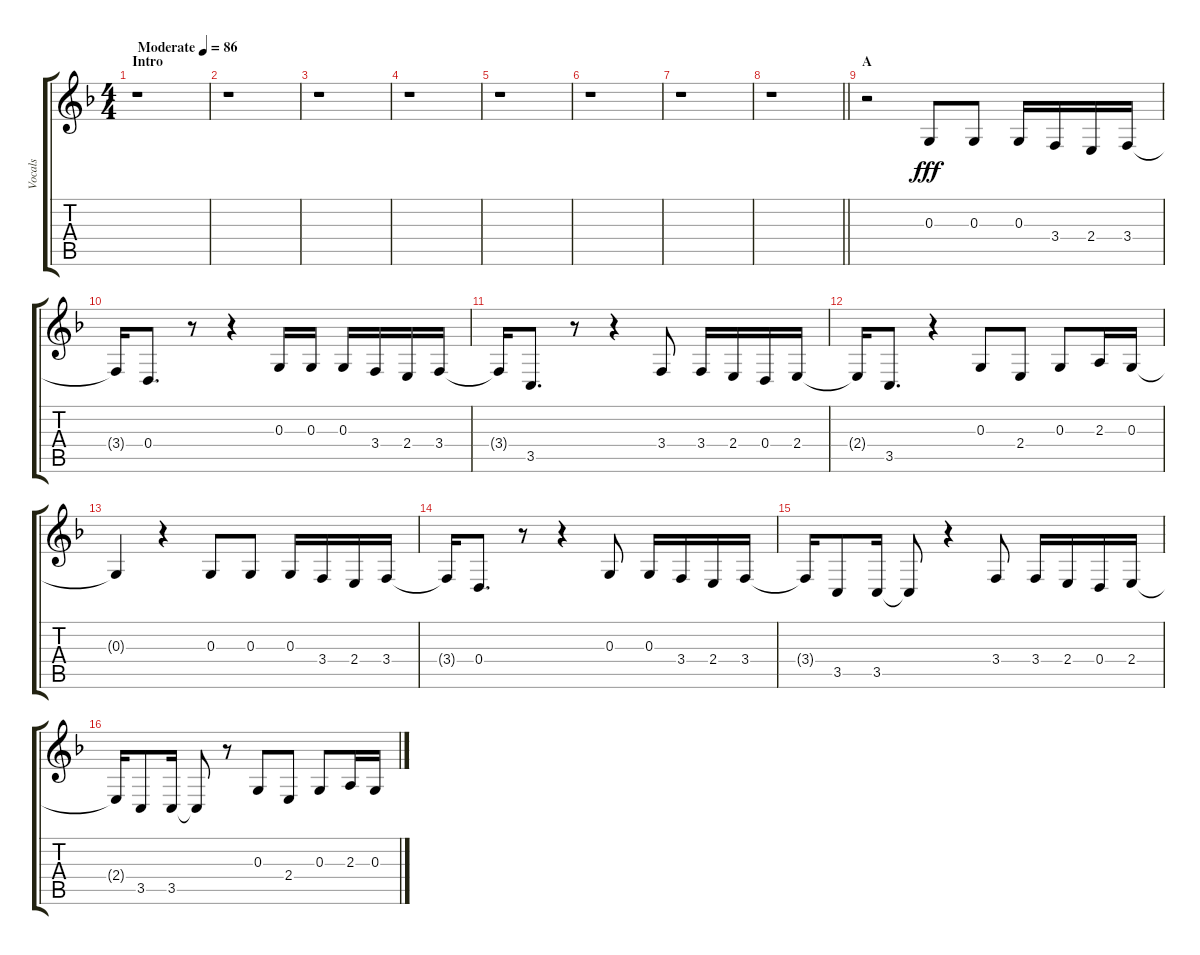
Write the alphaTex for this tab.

\track ("Vocals" "Vocals") {instrument voiceoohs}
\staff {score tabs}
\tuning (E4 B3 G3 D3 A2 E2) {hide}
\ts (4 4)
\section ("" "Intro")
\tempo (86 "Moderate")
\clef g2
\ks f
r.1{dy fff instrument voiceoohs} |
r.1 |
r.1 |
r.1 |
r.1 |
r.1 |
r.1 |
\barLineRight lightlight
r.1 |
\section ("" "A")
r.2 0.3.8 0.3.8 0.3.16 3.4.16 2.4.16 3.4.16 |
3.4{t}.16 0.4.8{d} r.8 r.4 0.3.16 0.3.16 0.3.16 3.4.16 2.4.16 3.4.16 |
3.4{t}.16 3.5.8{d} r.8 r.4 3.4.8 3.4.16 2.4.16 0.4.16 2.4.16 |
2.4{t}.16 3.5.8{d} r.4 0.3.8 2.4.8 0.3.8 2.3.16 0.3.16 |
0.3{t}.4 r.4 0.3.8 0.3.8 0.3.16 3.4.16 2.4.16 3.4.16 |
3.4{t}.16 0.4.8{d} r.8 r.4 0.3.8 0.3.16 3.4.16 2.4.16 3.4.16 |
3.4{t}.16 3.5.8 3.5.16 3.5{t}.8 r.4 3.4.8 3.4.16 2.4.16 0.4.16 2.4.16 |
2.4{t}.16 3.5.8 3.5.16 3.5{t}.8 r.8 0.3.8 2.4.8 0.3.8 2.3.16 0.3.16
